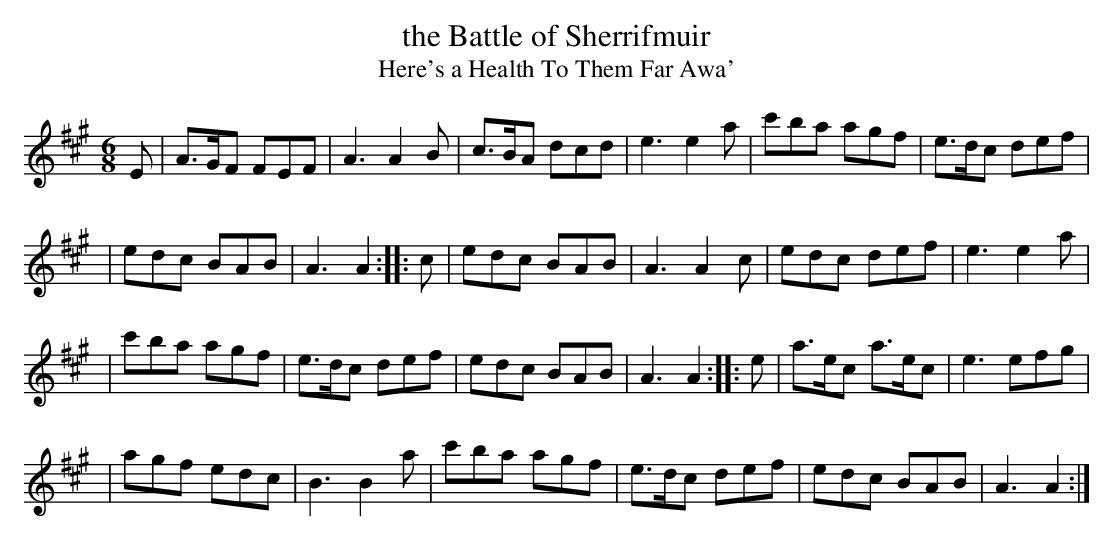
X:1
T: the Battle of Sherrifmuir
T:Here's a Health To Them Far Awa'
M:6/8
L:1/8
K:A
E \
| A>GF FEF | A3 A2B | c>BA dcd | e3 e2a | c'ba agf | e>dc def |
| edc BAB | A3 A2 :: c | edc BAB | A3 A2c | edc def | e3 e2a |
| c'ba agf | e>dc def | edc BAB | A3 A2 :: e | a>ec a>ec | e3 efg |
| agf edc | B3 B2a | c'ba agf | e>dc def | edc BAB | A3 A2 :|
